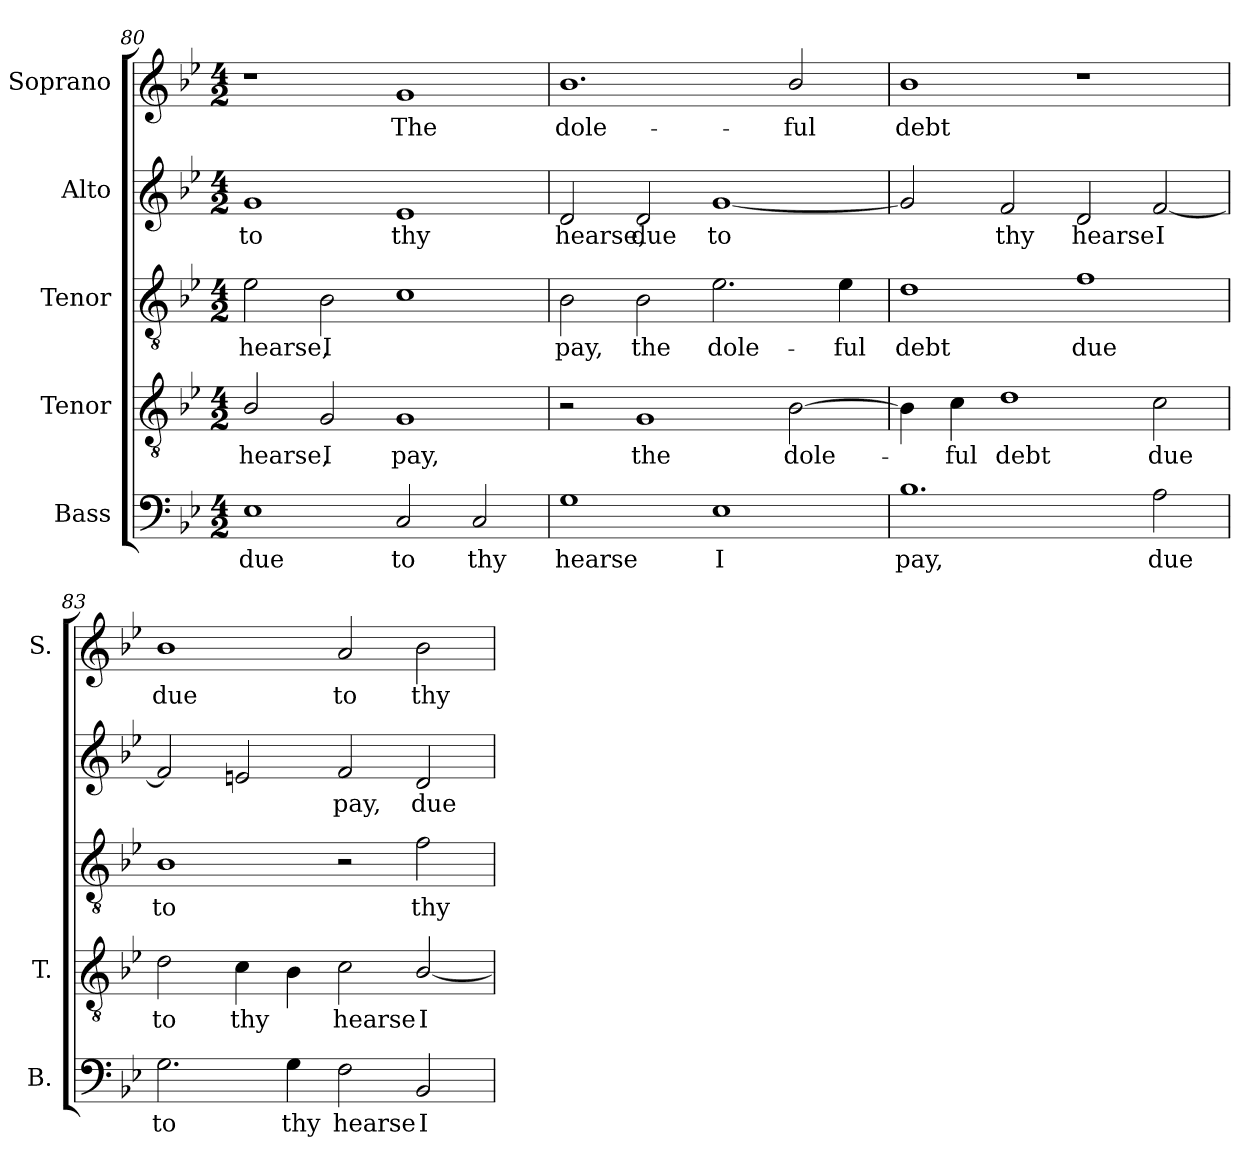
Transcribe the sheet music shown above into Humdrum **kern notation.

**kern	**text	**kern	**text	**kern	**text	**kern	**text	**kern	**text
*part5	*part5	*part4	*part4	*part3	*part3	*part2	*part2	*part1	*part1
*staff5	*staff5	*staff4	*staff4	*staff3	*staff3	*staff2	*staff2	*staff1	*staff1
*I"Bass	*	*I"Tenor	*	*I"Tenor	*	*I"Alto	*	*I"Soprano	*
*I'B.	*	*I'T.	*	*	*	*	*	*I'S.	*
*clefF4	*	*clefGv2	*	*clefGv2	*	*clefG2	*	*clefG2	*
*	*	*ITrd7c12	*	*ITrd7c12	*	*ITrd7c12	*	*	*
*k[b-e-]	*	*k[b-e-]	*	*k[b-e-]	*	*k[b-e-]	*	*k[b-e-]	*
*B-:	*	*B-:	*	*B-:	*	*B-:	*	*B-:	*
*M4/2	*	*M4/2	*	*M4/2	*	*M4/2	*	*M4/2	*
=80	=80	=80	=80	=80	=80	=80	=80	=80	=80
!	!LO:LY:b:color=#000000	!	!	!	!	!	!	!	!
!	!	!	!LO:LY:b:color=#000000	!	!	!	!	!	!
!	!	!	!	!	!LO:LY:b:color=#000000	!	!	!	!
!	!	!	!	!	!	!	!LO:LY:b:color=#000000	!	!
1E-i	due	2BB-i/	hearse,	2E-i\	hearse,	1Gi	to	1r	.
!	!	!	!LO:LY:b:color=#000000	!	!	!	!	!	!
!	!	!	!	!	!LO:LY:b:color=#000000	!	!	!	!
.	.	2GGi/	I	2BB-i\	I	.	.	.	.
!	!LO:LY:b:color=#000000	!	!	!	!	!	!	!	!
!	!	!	!LO:LY:b:color=#000000	!	!	!	!	!	!
!	!	!	!	!	!	!	!LO:LY:b:color=#000000	!	!
!	!	!	!	!	!	!	!	!	!LO:LY:b:color=#000000
2Ci/	to	1GGi	pay,	1Ci	.	1E-i	thy	1gi	The
!	!LO:LY:b:color=#000000	!	!	!	!	!	!	!	!
2Ci/	thy	.	.	.	.	.	.	.	.
=81	=81	=81	=81	=81	=81	=81	=81	=81	=81
!	!LO:LY:b:color=#000000	!	!	!	!	!	!	!	!
!	!	!	!	!	!LO:LY:b:color=#000000	!	!	!	!
!	!	!	!	!	!	!	!LO:LY:b:color=#000000	!	!
!	!	!	!	!	!	!	!	!	!LO:LY:b:color=#000000
1Gi	hearse	2r	.	2BB-i\	pay,	2Di/	hearse,	1.b-i	dole-
!	!	!	!LO:LY:b:color=#000000	!	!	!	!	!	!
!	!	!	!	!	!LO:LY:b:color=#000000	!	!	!	!
!	!	!	!	!	!	!	!LO:LY:b:color=#000000	!	!
.	.	1GGi	the	2BB-i\	the	2Di/	due	.	.
!	!LO:LY:b:color=#000000	!	!	!	!	!	!	!	!
!	!	!	!	!	!LO:LY:b:color=#000000	!	!	!	!
!	!	!	!	!	!	!	!LO:LY:b:color=#000000	!	!
1E-i	I	.	.	2.E-i\	dole-	[1Gi	to	.	.
!	!	!	!LO:LY:b:color=#000000	!	!	!	!	!	!
!	!	!	!	!	!	!	!	!	!LO:LY:b:color=#000000
.	.	[2BB-i\	dole-	.	.	.	.	2b-i/	-ful
!	!	!	!	!	!LO:LY:b:color=#000000	!	!	!	!
.	.	.	.	4E-i\	-ful	.	.	.	.
=82	=82	=82	=82	=82	=82	=82	=82	=82	=82
!	!LO:LY:b:color=#000000	!	!	!	!	!	!	!	!
!	!	!	!	!	!LO:LY:b:color=#000000	!	!	!	!
!	!	!	!	!	!	!	!	!	!LO:LY:b:color=#000000
1.B-i	pay,	4BB-i\]	.	1Di	debt	2Gi/]	.	1b-i	debt
!	!	!	!LO:LY:b:color=#000000	!	!	!	!	!	!
.	.	4Ci\	-ful	.	.	.	.	.	.
!	!	!	!LO:LY:b:color=#000000	!	!	!	!	!	!
!	!	!	!	!	!	!	!LO:LY:b:color=#000000	!	!
.	.	1Di	debt	.	.	2Fi/	thy	.	.
!	!	!	!	!	!LO:LY:b:color=#000000	!	!	!	!
!	!	!	!	!	!	!	!LO:LY:b:color=#000000	!	!
.	.	.	.	1Fi	due	2Di/	hearse	1r	.
!	!LO:LY:b:color=#000000	!	!	!	!	!	!	!	!
!	!	!	!LO:LY:b:color=#000000	!	!	!	!	!	!
!	!	!	!	!	!	!	!LO:LY:b:color=#000000	!	!
2Ai\	due	2Ci\	due	.	.	[2Fi/	I	.	.
!!LO:LB:g=z
=83	=83	=83	=83	=83	=83	=83	=83	=83	=83
!	!LO:LY:b:color=#000000	!	!	!	!	!	!	!	!
!	!	!	!LO:LY:b:color=#000000	!	!	!	!	!	!
!	!	!	!	!	!LO:LY:b:color=#000000	!	!	!	!
!	!	!	!	!	!	!	!	!	!LO:LY:b:color=#000000
2.Gi\	to	2Di\	to	1BB-i	to	2Fi/]	.	1b-i	due
!	!	!	!LO:LY:b:color=#000000	!	!	!	!	!	!
.	.	4Ci\	thy	.	.	2Eni/	.	.	.
!	!LO:LY:b:color=#000000	!	!	!	!	!	!	!	!
4Gi\	thy	4BB-i\	.	.	.	.	.	.	.
!	!LO:LY:b:color=#000000	!	!	!	!	!	!	!	!
!	!	!	!LO:LY:b:color=#000000	!	!	!	!	!	!
!	!	!	!	!	!	!	!LO:LY:b:color=#000000	!	!
!	!	!	!	!	!	!	!	!	!LO:LY:b:color=#000000
2Fi\	hearse	2Ci\	hearse	2r	.	2Fi/	pay,	2ai/	to
!	!LO:LY:b:color=#000000	!	!	!	!	!	!	!	!
!	!	!	!LO:LY:b:color=#000000	!	!	!	!	!	!
!	!	!	!	!	!LO:LY:b:color=#000000	!	!	!	!
!	!	!	!	!	!	!	!LO:LY:b:color=#000000	!	!
!	!	!	!	!	!	!	!	!	!LO:LY:b:color=#000000
2BB-i/	I	[2BB-i/	I	2Fi\	thy	2Di/	due	2b-i\	thy
=	=	=	=	=	=	=	=	=	=
*-	*-	*-	*-	*-	*-	*-	*-	*-	*-
